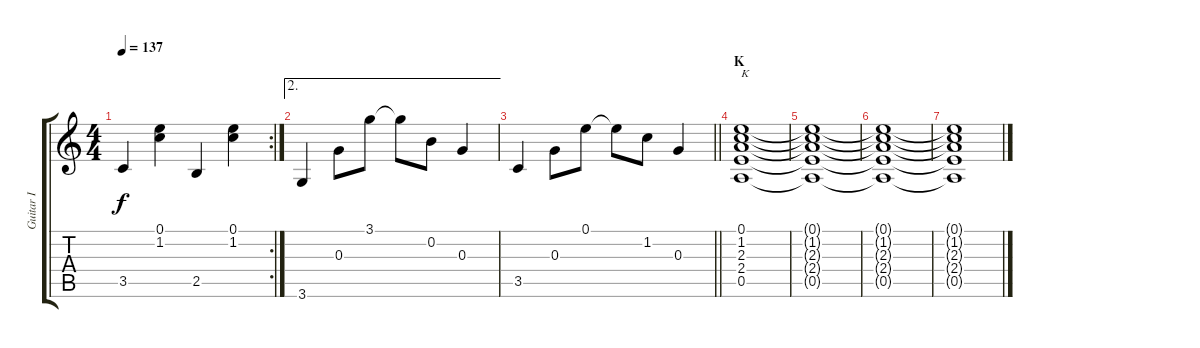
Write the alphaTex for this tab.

\track ("Guitar I" "Guitar I") {instrument overdrivenguitar}
\staff {score tabs}
\tuning (E4 B3 G3 D3 A2 E2) {hide}
\rc 2
\ts (4 4)
\tempo 137
\clef g2
\ks c
3.5.4{dy f} (0.1 1.2).4 2.5.4 (0.1 1.2).4 |
\ae 2
3.6.4 0.3.8 3.1.8 3.1{t}.8 0.2.8 0.3.4 |
\barLineRight lightlight
3.5.4 0.3.8 0.1.8 0.1{t}.8 1.2.8 0.3.4 |
\section ("" "K")
(0.1 1.2 2.3 2.4 0.5).1{txt "K"} |
(0.1{t} 1.2{t} 2.3{t} 2.4{t} 0.5{t}).1 |
(0.1{t} 1.2{t} 2.3{t} 2.4{t} 0.5{t}).1 |
(0.1{t} 1.2{t} 2.3{t} 2.4{t} 0.5{t}).1
